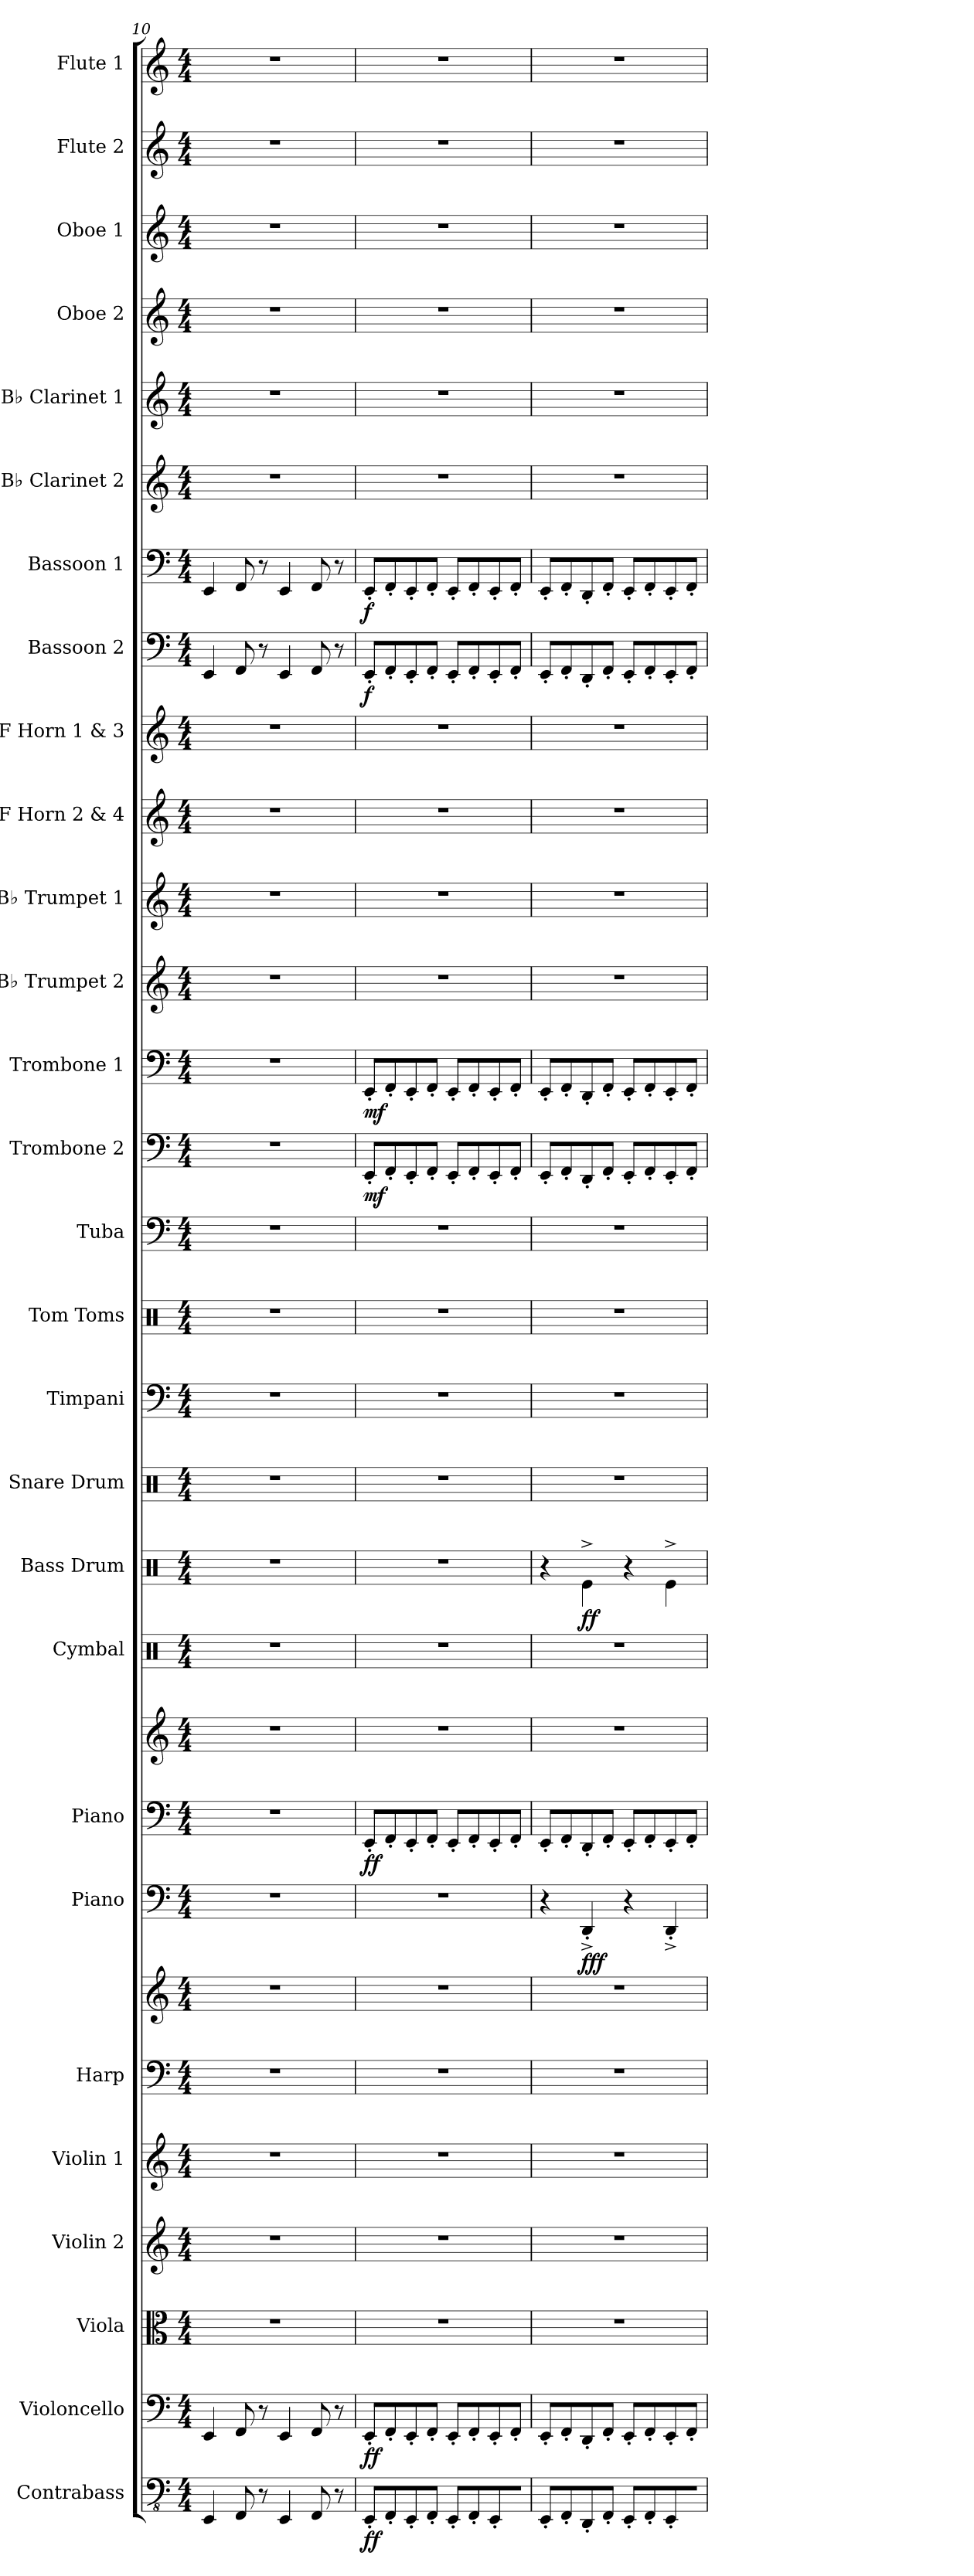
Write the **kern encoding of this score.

**kern	**dynam	**kern	**dynam	**kern	**kern	**kern	**kern	**kern	**kern	**dynam	**kern	**kern	**dynam	**kern	**kern	**dynam	**kern	**kern	**kern	**kern	**kern	**dynam	**kern	**dynam	**kern	**kern	**kern	**kern	**kern	**dynam	**kern	**dynam	**kern	**kern	**kern	**kern	**kern	**kern
*part28	*part28	*part27	*part27	*part26	*part25	*part24	*part23	*part23	*part22	*part22	*part21	*part21	*part21	*part20	*part19	*part19	*part18	*part17	*part16	*part15	*part14	*part14	*part13	*part13	*part12	*part11	*part10	*part9	*part8	*part8	*part7	*part7	*part6	*part5	*part4	*part3	*part2	*part1
*staff30	*staff30	*staff29	*staff29	*staff28	*staff27	*staff26	*staff25	*staff24	*staff23	*staff23	*staff22	*staff21	*staff21/22	*staff20	*staff19	*staff19	*staff18	*staff17	*staff16	*staff15	*staff14	*staff14	*staff13	*staff13	*staff12	*staff11	*staff10	*staff9	*staff8	*staff8	*staff7	*staff7	*staff6	*staff5	*staff4	*staff3	*staff2	*staff1
*I"Contrabass	*	*I"Violoncello	*	*I"Viola	*I"Violin 2	*I"Violin 1	*I"Harp	*	*I"Piano	*	*I"Piano	*	*	*I"Cymbal	*I"Bass Drum	*	*I"Snare Drum	*I"Timpani	*I"Tom Toms	*I"Tuba	*I"Trombone 2	*	*I"Trombone 1	*	*I"B♭ Trumpet 2	*I"B♭ Trumpet 1	*I"F Horn 2 &amp; 4	*I"F Horn 1 &amp; 3	*I"Bassoon 2	*	*I"Bassoon 1	*	*I"B♭ Clarinet 2	*I"B♭ Clarinet 1	*I"Oboe 2	*I"Oboe 1	*I"Flute 2	*I"Flute 1
*I'Cb.	*	*I'Vc.	*	*I'Vla.	*I'Vln. 2	*I'Vln. 1	*I'Hrp.	*	*I'Pno.	*	*I'Pno.	*	*	*I'Cym.	*I'B. Dr.	*	*I'Sn. Dr.	*I'Timp.	*I'Toms	*I'Tba.	*I'Tbn. 2	*	*I'Tbn. 1	*	*I'B♭ Tpt. 2	*I'B♭ Tpt. 1	*I'F Hn. 2 4	*I'F Hn. 1 3	*I'Bsn. 2	*	*I'Bsn. 1	*	*I'B♭ Cl. 2	*I'B♭ Cl. 1	*I'Ob. 2	*I'Ob. 1	*I'Fl. 2	*I'Fl. 1
*clefFv4	*	*clefF4	*	*clefC3	*clefG2	*clefG2	*clefF4	*clefG2	*clefF4	*	*clefF4	*clefG2	*	*clefX	*clefX	*	*clefX	*clefF4	*clefX	*clefF4	*clefF4	*	*clefF4	*	*clefG2	*clefG2	*clefG2	*clefG2	*clefF4	*	*clefF4	*	*clefG2	*clefG2	*clefG2	*clefG2	*clefG2	*clefG2
*	*	*	*	*	*	*	*	*	*	*	*	*	*	*	*	*	*	*	*	*	*	*	*	*	*ITrd1c2	*ITrd1c2	*ITrd4c7	*ITrd4c7	*	*	*	*	*ITrd1c2	*ITrd1c2	*	*	*	*
*k[]	*	*k[]	*	*k[]	*k[]	*k[]	*k[]	*k[]	*k[]	*	*k[]	*k[]	*	*k[]	*k[]	*	*k[]	*k[]	*k[]	*k[]	*k[]	*	*k[]	*	*k[b-e-]	*k[b-e-]	*k[b-]	*k[b-]	*k[]	*	*k[]	*	*k[b-e-]	*k[b-e-]	*k[]	*k[]	*k[]	*k[]
*M4/4	*	*M4/4	*	*M4/4	*M4/4	*M4/4	*M4/4	*M4/4	*M4/4	*	*M4/4	*M4/4	*	*M4/4	*M4/4	*	*M4/4	*M4/4	*M4/4	*M4/4	*M4/4	*	*M4/4	*	*M4/4	*M4/4	*M4/4	*M4/4	*M4/4	*	*M4/4	*	*M4/4	*M4/4	*M4/4	*M4/4	*M4/4	*M4/4
=10	=10	=10	=10	=10	=10	=10	=10	=10	=10	=10	=10	=10	=10	=10	=10	=10	=10	=10	=10	=10	=10	=10	=10	=10	=10	=10	=10	=10	=10	=10	=10	=10	=10	=10	=10	=10	=10	=10
4EEE/	.	4EE/	.	1r	1r	1r	1r	1r	1r	.	1r	1r	.	1r	1r	.	1r	1r	1r	1r	1r	.	1r	.	1r	1r	1r	1r	4EE/	.	4EE/	.	1r	1r	1r	1r	1r	1r
8FFF/	.	8FF/	.	.	.	.	.	.	.	.	.	.	.	.	.	.	.	.	.	.	.	.	.	.	.	.	.	.	8FF/	.	8FF/	.	.	.	.	.	.	.
8r	.	8r	.	.	.	.	.	.	.	.	.	.	.	.	.	.	.	.	.	.	.	.	.	.	.	.	.	.	8r	.	8r	.	.	.	.	.	.	.
4EEE/	.	4EE/	.	.	.	.	.	.	.	.	.	.	.	.	.	.	.	.	.	.	.	.	.	.	.	.	.	.	4EE/	.	4EE/	.	.	.	.	.	.	.
8FFF/	.	8FF/	.	.	.	.	.	.	.	.	.	.	.	.	.	.	.	.	.	.	.	.	.	.	.	.	.	.	8FF/	.	8FF/	.	.	.	.	.	.	.
8r	.	8r	.	.	.	.	.	.	.	.	.	.	.	.	.	.	.	.	.	.	.	.	.	.	.	.	.	.	8r	.	8r	.	.	.	.	.	.	.
=11	=11	=11	=11	=11	=11	=11	=11	=11	=11	=11	=11	=11	=11	=11	=11	=11	=11	=11	=11	=11	=11	=11	=11	=11	=11	=11	=11	=11	=11	=11	=11	=11	=11	=11	=11	=11	=11	=11
*	*	*	*	*	*	*	*	*	*	*	*	*	*	*	*	*	*	*	*	*	*	*	*	*	*	*	*	*	*	*	*	*	*	*	*	*	*	*MM120
!	!LO:DY:b	!	!LO:DY:b	!	!	!	!	!	!	!	!	!	!LO:DY:b=2	!	!	!	!	!	!	!	!	!LO:DY:b	!	!LO:DY:b	!	!	!	!	!	!LO:DY:b	!	!LO:DY:b	!	!	!	!	!	!
8EEE'/L	ff	8EE'/L	ff	1r	1r	1r	1r	1r	1r	.	8EE'/L	1r	ff	1r	1r	.	1r	1r	1r	1r	8EE'/L	mf	8EE'/L	mf	1r	1r	1r	1r	8EE'/L	f	8EE'/L	f	1r	1r	1r	1r	1r	1r
8FFF'/	.	8FF'/	.	.	.	.	.	.	.	.	8FF'/	.	.	.	.	.	.	.	.	.	8FF'/	.	8FF'/	.	.	.	.	.	8FF'/	.	8FF'/	.	.	.	.	.	.	.
8EEE'/	.	8EE'/	.	.	.	.	.	.	.	.	8EE'/	.	.	.	.	.	.	.	.	.	8EE'/	.	8EE'/	.	.	.	.	.	8EE'/	.	8EE'/	.	.	.	.	.	.	.
8FFF'/J	.	8FF'/J	.	.	.	.	.	.	.	.	8FF'/J	.	.	.	.	.	.	.	.	.	8FF'/J	.	8FF'/J	.	.	.	.	.	8FF'/J	.	8FF'/J	.	.	.	.	.	.	.
8EEE'/L	.	8EE'/L	.	.	.	.	.	.	.	.	8EE'/L	.	.	.	.	.	.	.	.	.	8EE'/L	.	8EE'/L	.	.	.	.	.	8EE'/L	.	8EE'/L	.	.	.	.	.	.	.
8FFF'/	.	8FF'/	.	.	.	.	.	.	.	.	8FF'/	.	.	.	.	.	.	.	.	.	8FF'/	.	8FF'/	.	.	.	.	.	8FF'/	.	8FF'/	.	.	.	.	.	.	.
8EEE'/	.	8EE'/	.	.	.	.	.	.	.	.	8EE'/	.	.	.	.	.	.	.	.	.	8EE'/	.	8EE'/	.	.	.	.	.	8EE'/	.	8EE'/	.	.	.	.	.	.	.
8FFF'/Jyy	.	8FF'/J	.	.	.	.	.	.	.	.	8FF'/J	.	.	.	.	.	.	.	.	.	8FF'/J	.	8FF'/J	.	.	.	.	.	8FF'/J	.	8FF'/J	.	.	.	.	.	.	.
=12	=12	=12	=12	=12	=12	=12	=12	=12	=12	=12	=12	=12	=12	=12	=12	=12	=12	=12	=12	=12	=12	=12	=12	=12	=12	=12	=12	=12	=12	=12	=12	=12	=12	=12	=12	=12	=12	=12
8EEE'/L	.	8EE'/L	.	1r	1r	1r	1r	1r	4r	.	8EE'/L	1r	.	1r	4r	.	1r	1r	1r	1r	8EE'/L	.	8EE'/L	.	1r	1r	1r	1r	8EE'/L	.	8EE'/L	.	1r	1r	1r	1r	1r	1r
8FFF'/	.	8FF'/	.	.	.	.	.	.	.	.	8FF'/	.	.	.	.	.	.	.	.	.	8FF'/	.	8FF'/	.	.	.	.	.	8FF'/	.	8FF'/	.	.	.	.	.	.	.
!	!	!	!	!	!	!	!	!	!	!LO:DY:b	!	!	!	!	!	!LO:DY:b	!	!	!	!	!	!	!	!	!	!	!	!	!	!	!	!	!	!	!	!	!	!
8DDD'/	.	8DD'/	.	.	.	.	.	.	4DD'^/	fff	8DD'/	.	.	.	4Re^\	ff	.	.	.	.	8DD'/	.	8DD'/	.	.	.	.	.	8DD'/	.	8DD'/	.	.	.	.	.	.	.
8FFF'/J	.	8FF'/J	.	.	.	.	.	.	.	.	8FF'/J	.	.	.	.	.	.	.	.	.	8FF'/J	.	8FF'/J	.	.	.	.	.	8FF'/J	.	8FF'/J	.	.	.	.	.	.	.
8EEE'/L	.	8EE'/L	.	.	.	.	.	.	4r	.	8EE'/L	.	.	.	4r	.	.	.	.	.	8EE'/L	.	8EE'/L	.	.	.	.	.	8EE'/L	.	8EE'/L	.	.	.	.	.	.	.
8FFF'/	.	8FF'/	.	.	.	.	.	.	.	.	8FF'/	.	.	.	.	.	.	.	.	.	8FF'/	.	8FF'/	.	.	.	.	.	8FF'/	.	8FF'/	.	.	.	.	.	.	.
8EEE'/	.	8EE'/	.	.	.	.	.	.	4DD'^/	.	8EE'/	.	.	.	4Re^\	.	.	.	.	.	8EE'/	.	8EE'/	.	.	.	.	.	8EE'/	.	8EE'/	.	.	.	.	.	.	.
8FFF'/Jyy	.	8FF'/J	.	.	.	.	.	.	.	.	8FF'/J	.	.	.	.	.	.	.	.	.	8FF'/J	.	8FF'/J	.	.	.	.	.	8FF'/J	.	8FF'/J	.	.	.	.	.	.	.
=	=	=	=	=	=	=	=	=	=	=	=	=	=	=	=	=	=	=	=	=	=	=	=	=	=	=	=	=	=	=	=	=	=	=	=	=	=	=
*-	*-	*-	*-	*-	*-	*-	*-	*-	*-	*-	*-	*-	*-	*-	*-	*-	*-	*-	*-	*-	*-	*-	*-	*-	*-	*-	*-	*-	*-	*-	*-	*-	*-	*-	*-	*-	*-	*-
